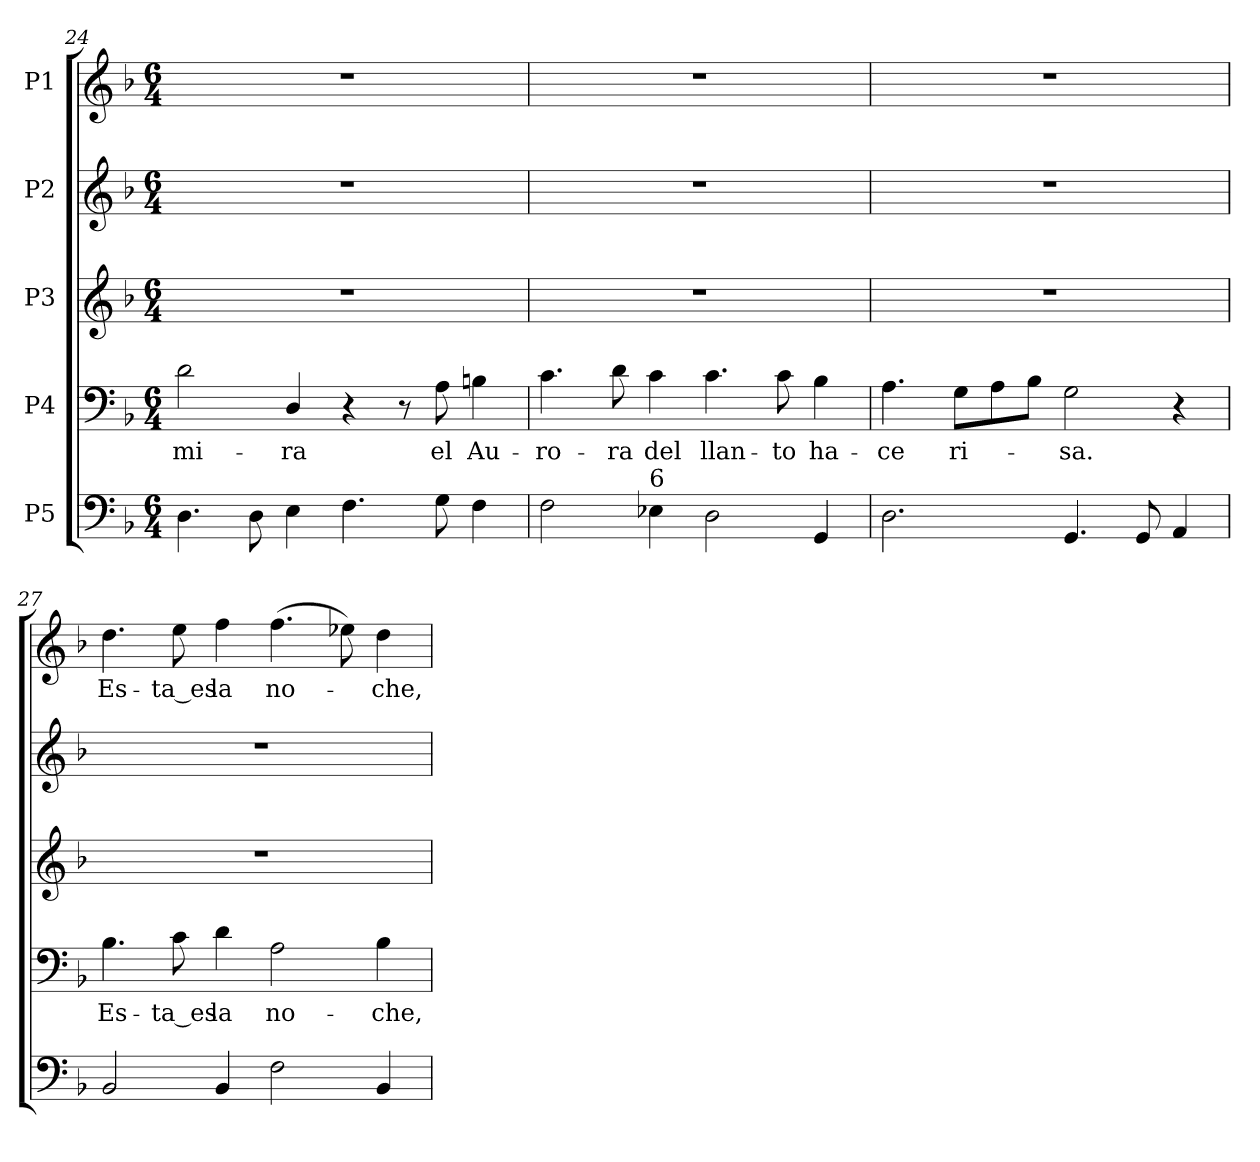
**kern	**kern	**text	**kern	**kern	**kern	**text
*part5	*part4	*part4	*part3	*part2	*part1	*part1
*staff5	*staff4	*staff4	*staff3	*staff2	*staff1	*staff1
*I"P5	*I"P4	*	*I"P3	*I"P2	*I"P1	*
!!LO:PB:g=z
*clefF4	*clefF4	*	*clefG2	*clefG2	*clefG2	*
*k[b-]	*k[b-]	*	*k[b-]	*k[b-]	*k[b-]	*
*F:	*F:	*	*F:	*F:	*F:	*
*M6/4	*M6/4	*	*M6/4	*M6/4	*M6/4	*
=24	=24	=24	=24	=24	=24	=24
!	!	!LO:LY:b:color=#000000	!LO:N:vis=1	!LO:N:vis=1	!LO:N:vis=1	!
4.Di\	2di\	mi-	1.r	1.r	1.r	.
8Di\	.	.	.	.	.	.
!	!	!LO:LY:b:color=#000000	!	!	!	!
4Ei\	4Di/	-ra	.	.	.	.
4.Fi\	4r	.	.	.	.	.
.	8r	.	.	.	.	.
!	!	!LO:LY:b:color=#000000	!	!	!	!
8Gi\	8Ai\	el	.	.	.	.
!	!	!LO:LY:b:color=#000000	!	!	!	!
4Fi\	4Bni\	Au-	.	.	.	.
=25	=25	=25	=25	=25	=25	=25
!	!	!LO:LY:b:color=#000000	!LO:N:vis=1	!LO:N:vis=1	!LO:N:vis=1	!
2Fi\	4.ci\	-ro-	1.r	1.r	1.r	.
!	!	!LO:LY:b:color=#000000	!	!	!	!
.	8di\	-ra	.	.	.	.
!LO:TX:a:t=6	!	!	!	!	!	!
!	!	!LO:LY:b:color=#000000	!	!	!	!
4E-Xi\	4ci\	del	.	.	.	.
!	!	!LO:LY:b:color=#000000	!	!	!	!
2Di\	4.ci\	llan-	.	.	.	.
!	!	!LO:LY:b:color=#000000	!	!	!	!
.	8ci\	-to	.	.	.	.
!	!	!LO:LY:b:color=#000000	!	!	!	!
4GGi/	4B-i\	ha-	.	.	.	.
=26	=26	=26	=26	=26	=26	=26
!	!	!LO:LY:b:color=#000000	!LO:N:vis=1	!LO:N:vis=1	!LO:N:vis=1	!
2.Di\	4.Ai\	-ce	1.r	1.r	1.r	.
!	!	!LO:LY:b:color=#000000	!	!	!	!
.	8Gi\L	ri-	.	.	.	.
.	8Ai\	.	.	.	.	.
.	8B-i\J	.	.	.	.	.
!	!	!LO:LY:b:color=#000000	!	!	!	!
4.GGi/	2Gi\	-sa.	.	.	.	.
8GGi/	.	.	.	.	.	.
4AAi/	4r	.	.	.	.	.
!!LO:LB:g=z
=27	=27	=27	=27	=27	=27	=27
!	!	!LO:LY:b:color=#000000	!LO:N:vis=1	!LO:N:vis=1	!	!
!	!	!	!	!	!	!LO:LY:b:color=#000000
2BB-i/	4.B-i\	Es-	1.r	1.r	4.ddi\	Es-
!	!	!LO:LY:b:color=#000000	!	!	!	!
!	!	!	!	!	!	!LO:LY:b:color=#000000
.	8ci\	-ta_es	.	.	8eei\	-ta_es
!	!	!LO:LY:b:color=#000000	!	!	!	!
!	!	!	!	!	!	!LO:LY:b:color=#000000
4BB-i/	4di\	la	.	.	4ffi\	la
!	!	!LO:LY:b:color=#000000	!	!	!	!
!	!	!	!	!	!	!LO:LY:b:color=#000000
2Fi\	2Ai\	no-	.	.	(4.ffi\	no-
.	.	.	.	.	8ee-Xi\)	.
!	!	!LO:LY:b:color=#000000	!	!	!	!
!	!	!	!	!	!	!LO:LY:b:color=#000000
4BB-i/	4B-i\	-che,	.	.	4ddi\	-che,
=	=	=	=	=	=	=
*-	*-	*-	*-	*-	*-	*-
